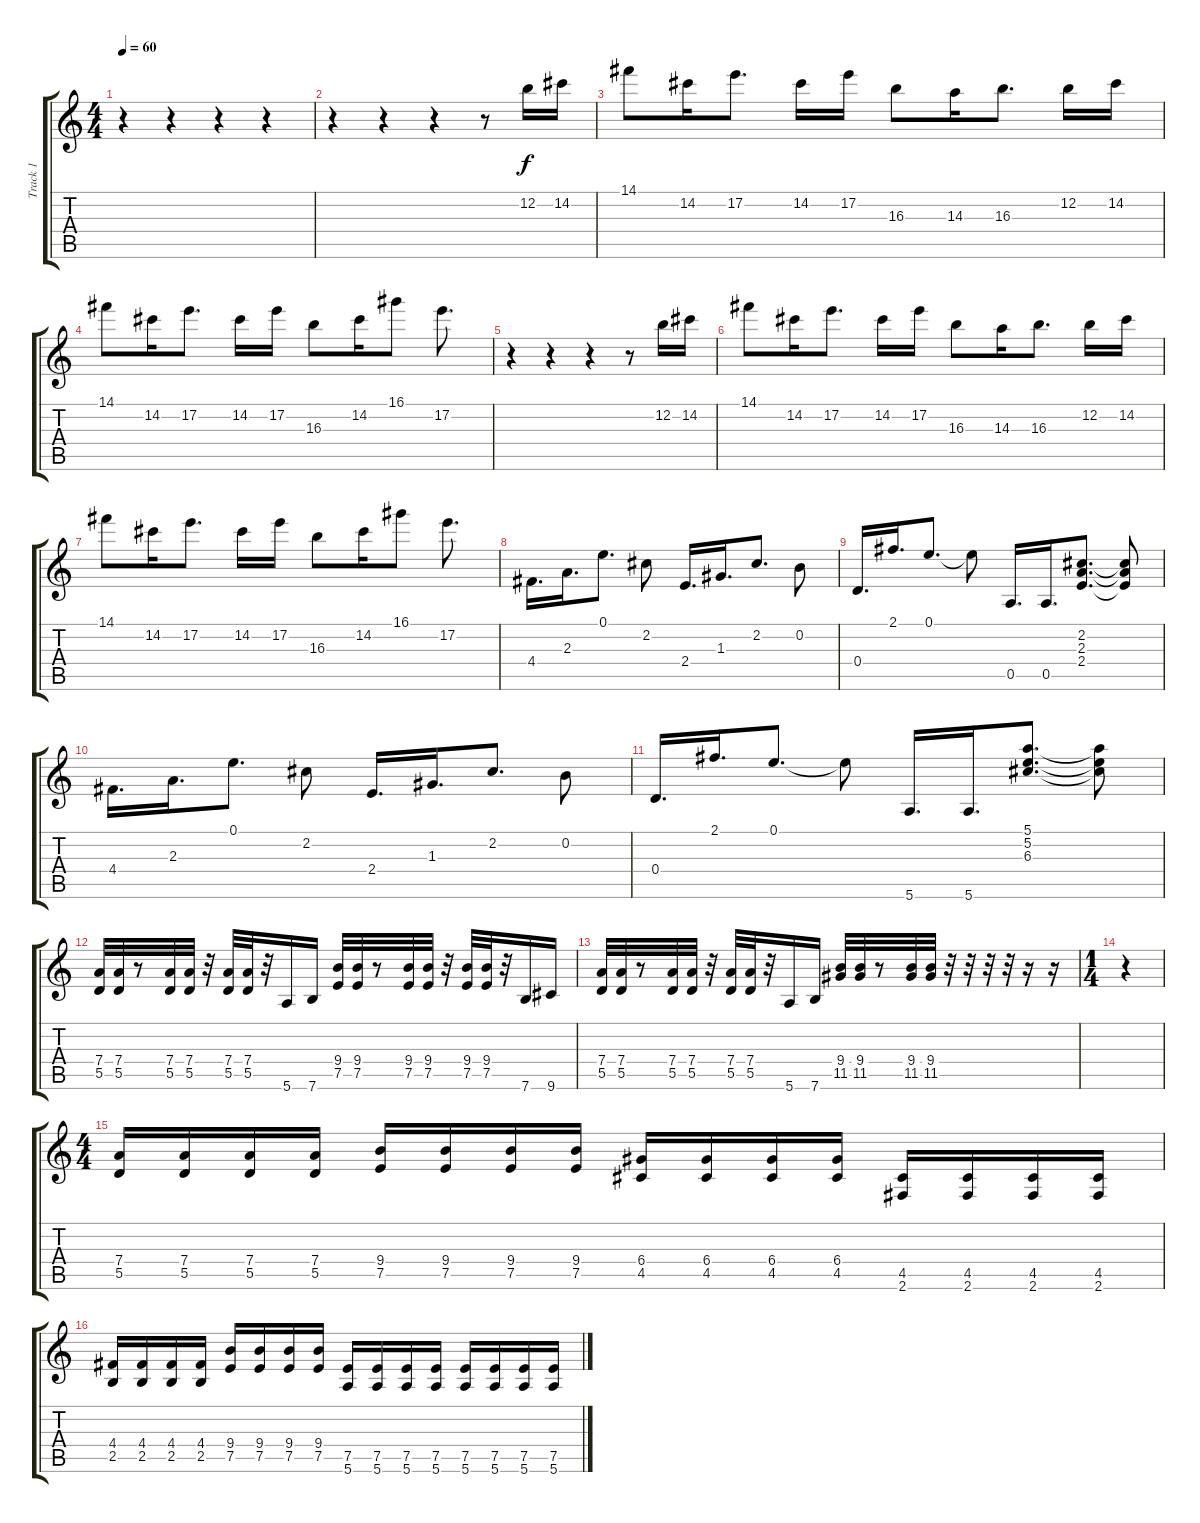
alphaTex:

\track ("Track 1" "Track 1") {instrument overdrivenguitar}
\staff {score tabs}
\tuning (E4 B3 G3 D3 A2 E2) {hide}
\ts (4 4)
\tempo 60
\clef g2
\ks c
r.4{dy f instrument overdrivenguitar} r.4 r.4 r.4 |
r.4 r.4 r.4 r.8 12.2.16 14.2.16 |
14.1.8 14.2.16 17.2.8{d} 14.2.16 17.2.16 16.3.8 14.3.16 16.3.8{d} 12.2.16 14.2.16 |
14.1.8 14.2.16 17.2.8{d} 14.2.16 17.2.16 16.3.8 14.2.16 16.1.8 17.2.8{d} |
r.4 r.4 r.4 r.8 12.2.16 14.2.16 |
14.1.8 14.2.16 17.2.8{d} 14.2.16 17.2.16 16.3.8 14.3.16 16.3.8{d} 12.2.16 14.2.16 |
14.1.8 14.2.16 17.2.8{d} 14.2.16 17.2.16 16.3.8 14.2.16 16.1.8 17.2.8{d} |
4.4.16{d instrument electricguitarjazz} 2.3.16{d} 0.1.8{d} 2.2.8 2.4.16{d} 1.3.16{d} 2.2.8{d} 0.2.8 |
0.4.16{d} 2.1.16{d} 0.1.8{d} 0.1{t}.8 0.5.16{d} 0.5.16{d} (2.2 2.3 2.4).8{d} (2.2{t} 2.3{t} 2.4{t}).8 |
4.4.16{d} 2.3.16{d} 0.1.8{d} 2.2.8 2.4.16{d} 1.3.16{d} 2.2.8{d} 0.2.8 |
0.4.16{d} 2.1.16{d} 0.1.8{d} 0.1{t}.8 5.6.16{d} 5.6.16{d} (5.1 5.2 6.3).8{d} (5.1{t} 5.2{t} 6.3{t}).8 |
(7.4 5.5).32{instrument overdrivenguitar} (7.4 5.5).32 r.8 (7.4 5.5).32 (7.4 5.5).32 r.32 (7.4 5.5).32 (7.4 5.5).32 r.32 5.6.16 7.6.16 (9.4 7.5).32 (9.4 7.5).32 r.8 (9.4 7.5).32 (9.4 7.5).32 r.32 (9.4 7.5).32 (9.4 7.5).32 r.32 7.6.16 9.6.16 |
(7.4 5.5).32 (7.4 5.5).32 r.8 (7.4 5.5).32 (7.4 5.5).32 r.32 (7.4 5.5).32 (7.4 5.5).32 r.32 5.6.16 7.6.16 (9.4 11.5).32 (9.4 11.5).32 r.8 (9.4 11.5).32 (9.4 11.5).32 r.32 r.32 r.32 r.32 r.16 r.16 |
\ts (1 4)
r.4 |
\ts (4 4)
(7.4 5.5).16 (7.4 5.5).16 (7.4 5.5).16 (7.4 5.5).16 (9.4 7.5).16 (9.4 7.5).16 (9.4 7.5).16 (9.4 7.5).16 (6.4 4.5).16 (6.4 4.5).16 (6.4 4.5).16 (6.4 4.5).16 (4.5 2.6).16 (4.5 2.6).16 (4.5 2.6).16 (4.5 2.6).16 |
(4.4 2.5).16 (4.4 2.5).16 (4.4 2.5).16 (4.4 2.5).16 (9.4 7.5).16 (9.4 7.5).16 (9.4 7.5).16 (9.4 7.5).16 (7.5 5.6).16 (7.5 5.6).16 (7.5 5.6).16 (7.5 5.6).16 (7.5 5.6).16 (7.5 5.6).16 (7.5 5.6).16 (7.5 5.6).16
